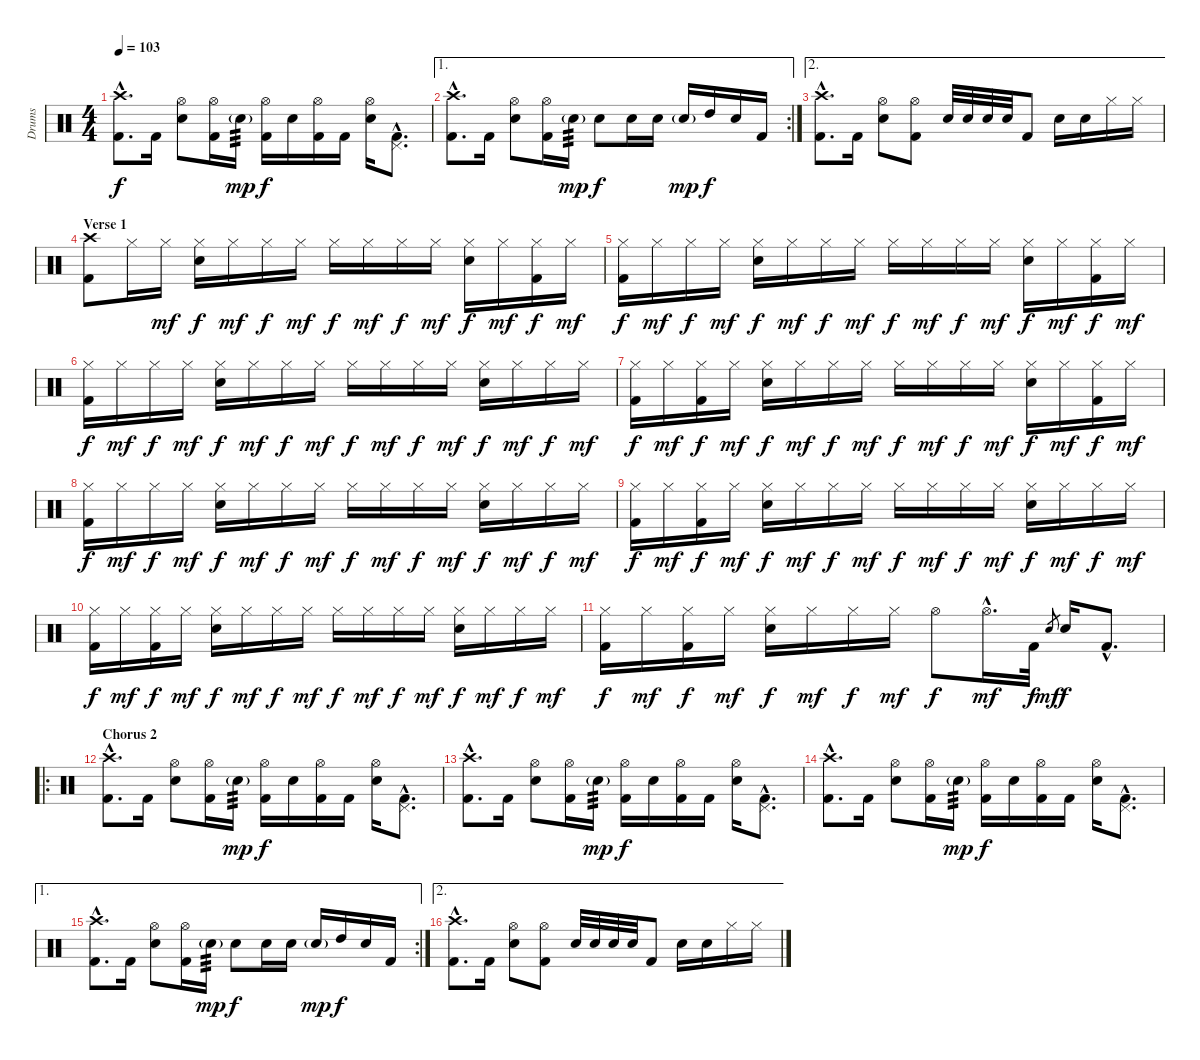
\track ("Drums" "Drums") {instrument percussion}
\staff {score}
\articulation defaults
\ts (4 4)
\tempo 103
\clef neutral
\ks c
("Crash high (hit)"{hac} "Kick (hit) 2"{hac}).8{d dy f} "Kick (hit) 2".16 ("Hi-Hat (open)" "Electric Snare (hit)").8 ("Hi-Hat (open)" "Kick (hit) 2").16 "Electric Snare (hit)"{g}.16{tp 3 dy mp} ("Hi-Hat (open)" "Kick (hit) 2").16{dy f} "Electric Snare (hit)".16 ("Hi-Hat (open)" "Kick (hit) 2").16 "Kick (hit) 2".16 ("Hi-Hat (open)" "Electric Snare (hit)").16 ("Pedal Hi-Hat (hit)"{hac} "Kick (hit) 2"{hac}).8{d} |
\ae 1
\rc 2
("Crash high (hit)"{hac} "Kick (hit) 2"{hac}).8{d} "Kick (hit) 2".16 ("Hi-Hat (open)" "Electric Snare (hit)").8 ("Hi-Hat (open)" "Kick (hit) 2").16 "Electric Snare (hit)"{g}.16{tp 3 dy mp} "Electric Snare (hit)".8{dy f} "Electric Snare (hit)".16 "Electric Snare (hit)".16 "Electric Snare (hit)"{g}.16{dy mp} "High Tom (hit)".16{dy f} "Electric Snare (hit)".16 "Kick (hit) 2".16 |
\ae 2
("Crash high (hit)"{hac} "Kick (hit) 2"{hac}).8{d} "Kick (hit) 2".16 ("Hi-Hat (open)" "Electric Snare (hit)").8 ("Hi-Hat (open)" "Kick (hit) 2").8 "Electric Snare (hit)".32 "Electric Snare (hit)".32 "Electric Snare (hit)".32 "Electric Snare (hit)".32 "Kick (hit) 2".8 "Electric Snare (hit)".16 "Electric Snare (hit)".16 "Hi-Hat (closed)".16 "Hi-Hat (closed)".16 |
\section ("" "Verse 1")
("Crash high (hit)" "Kick (hit) 2").8 "Hi-Hat (closed)".16 "Hi-Hat (closed)".16{dy mf} ("Hi-Hat (closed)" "Electric Snare (hit)").16{dy f} "Hi-Hat (closed)".16{dy mf} "Hi-Hat (closed)".16{dy f} "Hi-Hat (closed)".16{dy mf} "Hi-Hat (closed)".16{dy f} "Hi-Hat (closed)".16{dy mf} "Hi-Hat (closed)".16{dy f} "Hi-Hat (closed)".16{dy mf} ("Hi-Hat (closed)" "Electric Snare (hit)").16{dy f} "Hi-Hat (closed)".16{dy mf} ("Hi-Hat (closed)" "Kick (hit) 2").16{dy f} "Hi-Hat (closed)".16{dy mf} |
("Hi-Hat (closed)" "Kick (hit) 2").16{dy f} "Hi-Hat (closed)".16{dy mf} "Hi-Hat (closed)".16{dy f} "Hi-Hat (closed)".16{dy mf} ("Hi-Hat (closed)" "Electric Snare (hit)").16{dy f} "Hi-Hat (closed)".16{dy mf} "Hi-Hat (closed)".16{dy f} "Hi-Hat (closed)".16{dy mf} "Hi-Hat (closed)".16{dy f} "Hi-Hat (closed)".16{dy mf} "Hi-Hat (closed)".16{dy f} "Hi-Hat (closed)".16{dy mf} ("Hi-Hat (closed)" "Electric Snare (hit)").16{dy f} "Hi-Hat (closed)".16{dy mf} ("Hi-Hat (closed)" "Kick (hit) 2").16{dy f} "Hi-Hat (closed)".16{dy mf} |
("Hi-Hat (closed)" "Kick (hit) 2").16{dy f} "Hi-Hat (closed)".16{dy mf} "Hi-Hat (closed)".16{dy f} "Hi-Hat (closed)".16{dy mf} ("Hi-Hat (closed)" "Electric Snare (hit)").16{dy f} "Hi-Hat (closed)".16{dy mf} "Hi-Hat (closed)".16{dy f} "Hi-Hat (closed)".16{dy mf} "Hi-Hat (closed)".16{dy f} "Hi-Hat (closed)".16{dy mf} "Hi-Hat (closed)".16{dy f} "Hi-Hat (closed)".16{dy mf} ("Hi-Hat (closed)" "Electric Snare (hit)").16{dy f} "Hi-Hat (closed)".16{dy mf} "Hi-Hat (closed)".16{dy f} "Hi-Hat (closed)".16{dy mf} |
("Hi-Hat (closed)" "Kick (hit) 2").16{dy f} "Hi-Hat (closed)".16{dy mf} ("Hi-Hat (closed)" "Kick (hit) 2").16{dy f} "Hi-Hat (closed)".16{dy mf} ("Hi-Hat (closed)" "Electric Snare (hit)").16{dy f} "Hi-Hat (closed)".16{dy mf} "Hi-Hat (closed)".16{dy f} "Hi-Hat (closed)".16{dy mf} "Hi-Hat (closed)".16{dy f} "Hi-Hat (closed)".16{dy mf} "Hi-Hat (closed)".16{dy f} "Hi-Hat (closed)".16{dy mf} ("Hi-Hat (closed)" "Electric Snare (hit)").16{dy f} "Hi-Hat (closed)".16{dy mf} ("Hi-Hat (closed)" "Kick (hit) 2").16{dy f} "Hi-Hat (closed)".16{dy mf} |
("Hi-Hat (closed)" "Kick (hit) 2").16{dy f} "Hi-Hat (closed)".16{dy mf} "Hi-Hat (closed)".16{dy f} "Hi-Hat (closed)".16{dy mf} ("Hi-Hat (closed)" "Electric Snare (hit)").16{dy f} "Hi-Hat (closed)".16{dy mf} "Hi-Hat (closed)".16{dy f} "Hi-Hat (closed)".16{dy mf} "Hi-Hat (closed)".16{dy f} "Hi-Hat (closed)".16{dy mf} "Hi-Hat (closed)".16{dy f} "Hi-Hat (closed)".16{dy mf} ("Hi-Hat (closed)" "Electric Snare (hit)").16{dy f} "Hi-Hat (closed)".16{dy mf} "Hi-Hat (closed)".16{dy f} "Hi-Hat (closed)".16{dy mf} |
("Hi-Hat (closed)" "Kick (hit) 2").16{dy f} "Hi-Hat (closed)".16{dy mf} ("Hi-Hat (closed)" "Kick (hit) 2").16{dy f} "Hi-Hat (closed)".16{dy mf} ("Hi-Hat (closed)" "Electric Snare (hit)").16{dy f} "Hi-Hat (closed)".16{dy mf} "Hi-Hat (closed)".16{dy f} "Hi-Hat (closed)".16{dy mf} "Hi-Hat (closed)".16{dy f} "Hi-Hat (closed)".16{dy mf} "Hi-Hat (closed)".16{dy f} "Hi-Hat (closed)".16{dy mf} ("Hi-Hat (closed)" "Electric Snare (hit)").16{dy f} "Hi-Hat (closed)".16{dy mf} "Hi-Hat (closed)".16{dy f} "Hi-Hat (closed)".16{dy mf} |
("Hi-Hat (closed)" "Kick (hit) 2").16{dy f} "Hi-Hat (closed)".16{dy mf} ("Hi-Hat (closed)" "Kick (hit) 2").16{dy f} "Hi-Hat (closed)".16{dy mf} ("Hi-Hat (closed)" "Electric Snare (hit)").16{dy f} "Hi-Hat (closed)".16{dy mf} "Hi-Hat (closed)".16{dy f} "Hi-Hat (closed)".16{dy mf} "Hi-Hat (closed)".16{dy f} "Hi-Hat (closed)".16{dy mf} "Hi-Hat (closed)".16{dy f} "Hi-Hat (closed)".16{dy mf} ("Hi-Hat (closed)" "Electric Snare (hit)").16{dy f} "Hi-Hat (closed)".16{dy mf} "Hi-Hat (closed)".16{dy f} "Hi-Hat (closed)".16{dy mf} |
("Hi-Hat (closed)" "Kick (hit) 2").16{dy f} "Hi-Hat (closed)".16{dy mf} ("Hi-Hat (closed)" "Kick (hit) 2").16{dy f} "Hi-Hat (closed)".16{dy mf} ("Hi-Hat (closed)" "Electric Snare (hit)").16{dy f} "Hi-Hat (closed)".16{dy mf} "Hi-Hat (closed)".16{dy f} "Hi-Hat (closed)".16{dy mf} "Hi-Hat (open)".8{dy f} "Hi-Hat (open)"{hac}.16{d dy mf} "Kick (hit) 2".32{dy f} "Electric Snare (hit)".8{gr dy mf} "Electric Snare (hit)".16{dy f} "Kick (hit) 2"{hac}.8{d} |
\ro
\section ("" "Chorus 2")
("Crash high (hit)"{hac} "Kick (hit) 2"{hac}).8{d} "Kick (hit) 2".16 ("Hi-Hat (open)" "Electric Snare (hit)").8 ("Hi-Hat (open)" "Kick (hit) 2").16 "Electric Snare (hit)"{g}.16{tp 3 dy mp} ("Hi-Hat (open)" "Kick (hit) 2").16{dy f} "Electric Snare (hit)".16 ("Hi-Hat (open)" "Kick (hit) 2").16 "Kick (hit) 2".16 ("Hi-Hat (open)" "Electric Snare (hit)").16 ("Pedal Hi-Hat (hit)"{hac} "Kick (hit) 2"{hac}).8{d} |
("Crash high (hit)"{hac} "Kick (hit) 2"{hac}).8{d} "Kick (hit) 2".16 ("Hi-Hat (open)" "Electric Snare (hit)").8 ("Hi-Hat (open)" "Kick (hit) 2").16 "Electric Snare (hit)"{g}.16{tp 3 dy mp} ("Hi-Hat (open)" "Kick (hit) 2").16{dy f} "Electric Snare (hit)".16 ("Hi-Hat (open)" "Kick (hit) 2").16 "Kick (hit) 2".16 ("Hi-Hat (open)" "Electric Snare (hit)").16 ("Pedal Hi-Hat (hit)"{hac} "Kick (hit) 2"{hac}).8{d} |
("Crash high (hit)"{hac} "Kick (hit) 2"{hac}).8{d} "Kick (hit) 2".16 ("Hi-Hat (open)" "Electric Snare (hit)").8 ("Hi-Hat (open)" "Kick (hit) 2").16 "Electric Snare (hit)"{g}.16{tp 3 dy mp} ("Hi-Hat (open)" "Kick (hit) 2").16{dy f} "Electric Snare (hit)".16 ("Hi-Hat (open)" "Kick (hit) 2").16 "Kick (hit) 2".16 ("Hi-Hat (open)" "Electric Snare (hit)").16 ("Pedal Hi-Hat (hit)"{hac} "Kick (hit) 2"{hac}).8{d} |
\ae 1
\rc 2
("Crash high (hit)"{hac} "Kick (hit) 2"{hac}).8{d} "Kick (hit) 2".16 ("Hi-Hat (open)" "Electric Snare (hit)").8 ("Hi-Hat (open)" "Kick (hit) 2").16 "Electric Snare (hit)"{g}.16{tp 3 dy mp} "Electric Snare (hit)".8{dy f} "Electric Snare (hit)".16 "Electric Snare (hit)".16 "Electric Snare (hit)"{g}.16{dy mp} "High Tom (hit)".16{dy f} "Electric Snare (hit)".16 "Kick (hit) 2".16 |
\ae 2
("Crash high (hit)"{hac} "Kick (hit) 2"{hac}).8{d} "Kick (hit) 2".16 ("Hi-Hat (open)" "Electric Snare (hit)").8 ("Hi-Hat (open)" "Kick (hit) 2").8 "Electric Snare (hit)".32 "Electric Snare (hit)".32 "Electric Snare (hit)".32 "Electric Snare (hit)".32 "Kick (hit) 2".8 "Electric Snare (hit)".16 "Electric Snare (hit)".16 "Hi-Hat (closed)".16 "Hi-Hat (closed)".16
